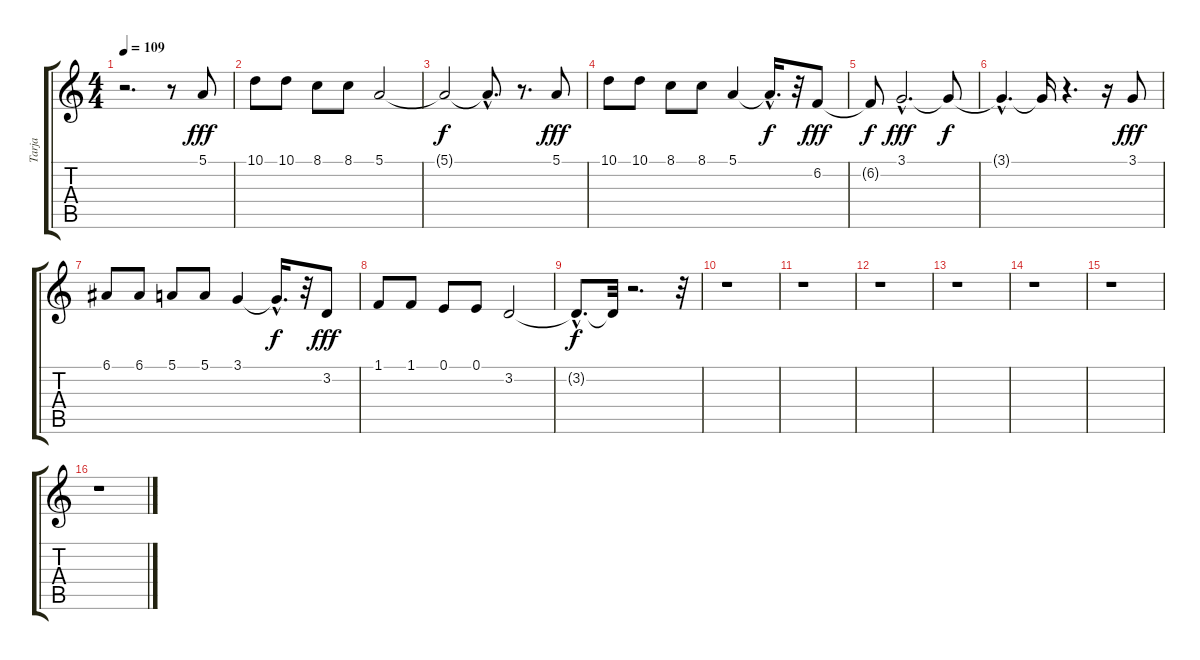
\track ("Tarja" "Tarja") {instrument choiraahs}
\staff {score tabs}
\tuning (E4 B3 G3 D3 A2 E2) {hide}
\ts (4 4)
\tempo 109
\clef g2
\ks c
r.2{d dy f} r.8 5.1.8{dy fff} |
10.1.8 10.1.8 8.1.8 8.1.8 5.1.2 |
5.1{t}.2{dy f} 5.1{hac t}.8{d} r.8{d} 5.1.8{dy fff} |
10.1.8 10.1.8 8.1.8 8.1.8 5.1.4 5.1{hac t}.16{d dy f} r.32 6.2.8{dy fff} |
6.2{t}.8{dy f} 3.1{hac}.2{d dy fff} 3.1{t}.8{dy f} |
3.1{hac t}.4{d} 3.1{t}.16 r.4{d} r.16 3.1.8{dy fff} |
6.1.8 6.1.8 5.1.8 5.1.8 3.1.4 3.1{hac t}.16{d dy f} r.32 3.2.8{dy fff} |
1.1.8 1.1.8 0.1.8 0.1.8 3.2.2 |
3.2{hac t}.8{d dy f} 3.2{t}.32 r.2{d} r.32 |
r.1 |
r.1 |
r.1 |
r.1 |
r.1 |
r.1 |
r.1
